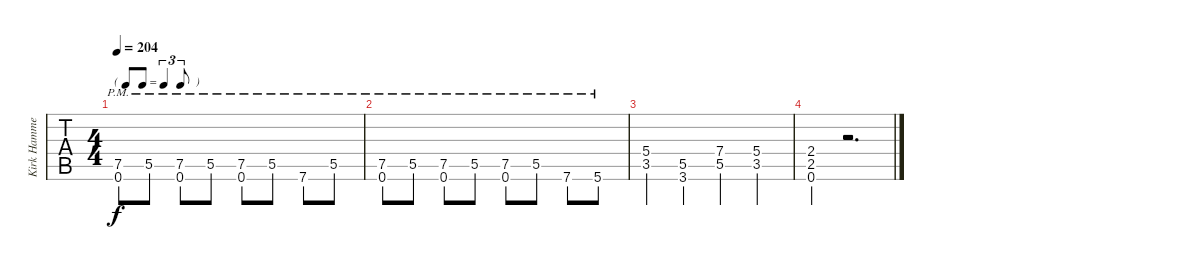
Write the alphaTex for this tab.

\track ("Kirk Hammett" "Kirk Hamme") {instrument distortionguitar}
\staff {tabs}
\tuning (E4 B3 G3 D3 A2 E2) {hide}
\ts (4 4)
\tf triplet8th
\tempo 204
\clef g2
\ks c
(7.5{pm} 0.6{pm}).8{dy f} 5.5{pm}.8 (7.5{pm} 0.6{pm}).8 5.5{pm}.8 (7.5{pm} 0.6{pm}).8 5.5{pm}.8 7.6{pm}.8 5.5{pm}.8 |
(7.5{pm} 0.6{pm}).8 5.5{pm}.8 (7.5{pm} 0.6{pm}).8 5.5{pm}.8 (7.5{pm} 0.6{pm}).8 5.5{pm}.8 7.6{pm}.8 5.6{pm}.8 |
(5.4 3.5).4 (5.5 3.6).4 (7.4 5.5).4 (5.4 3.5).4 |
(2.4 2.5 0.6).4 r.2{d}
